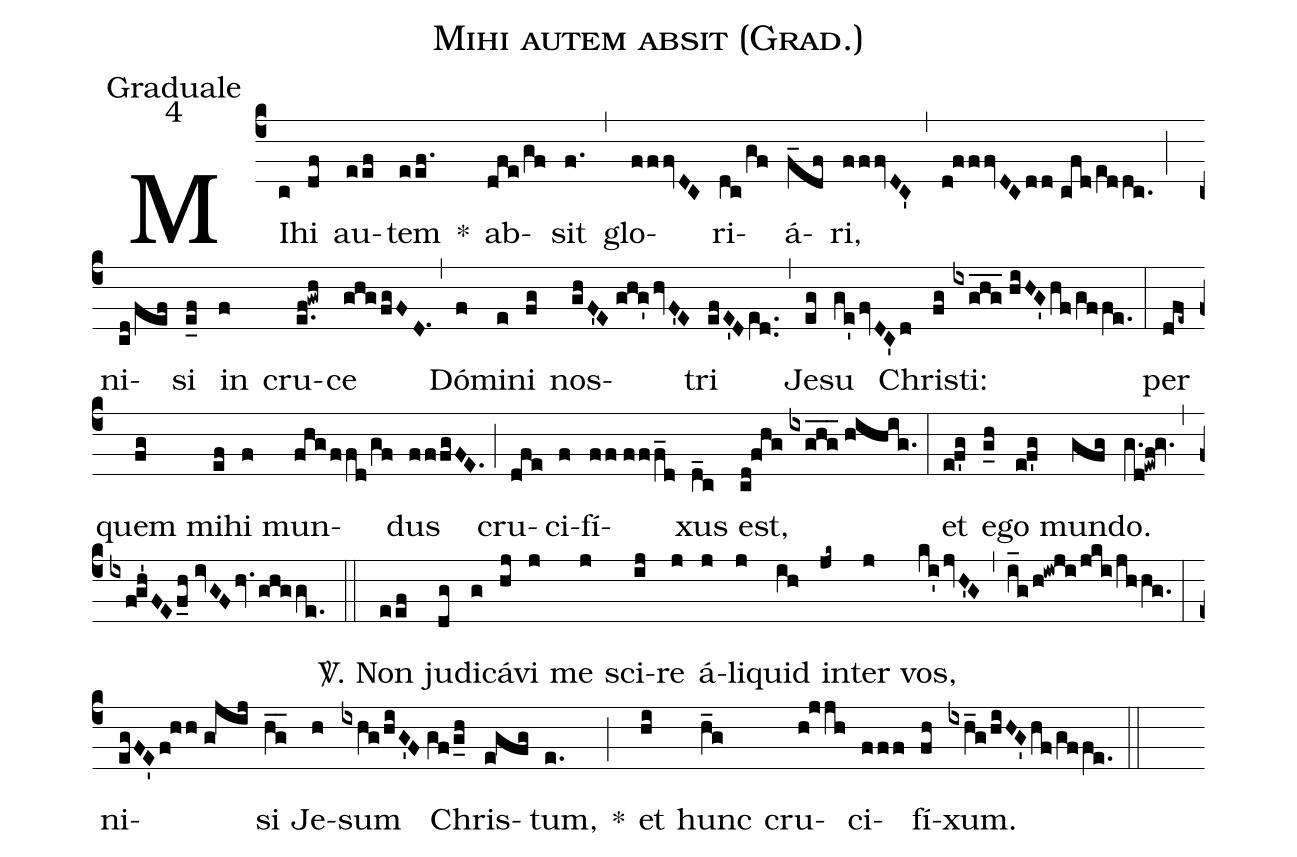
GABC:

name: Mihi autem absit (Grad.);
office-part: Graduale;
mode: 4;
%%
(c4) MI(c)hi(df) au(eef)tem(eef.) *() ab(dfe/gf)sit(f.) (,) glo(fffvDC)ri(dc/gf)á(f_df)ri,(fffvDC') (,) (d!fffvDCdd//cfd/e[ll:1]ddc.) (;) ni(cd/fef)si(e_f) in(f) cru(e.f!gwh)ce(ghgfgFD.1) (,) Dó(f)mi(e)ni(fg) nos(ghF'E//ghg'hvF'E)tri(efE'De[ll:1]d..) (,) Je(eg)su(ge'fvDC'd) Chris(fg)ti:(ixghg___//hiHG'hf/gffe.) (:)
per(dfe~) quem(fg) mi(ef)hi(f) mun(fhgffd/gf)dus(fffgFE.) (;) cru(dfe)ci(f)fí(ff//fff_d)xus(d_c) est,(cd!fhg//ixghg___//hihig.) (:)
et(ef'g) e(g_h)go(ef'g) mun(gfg)do.(g.d!ewf!gv.) (,) (ixf!gh'FEf_h//ivGFhv.ghgge.) (::)
<sp>V/</sp>. Non(eef) ju(dg)di(g)cá(hj)vi(j) me(j) sci(ij)re(j) á(j)li(j)quid(ih) in(jk~)ter(j) vos,(ki'jvH'G) (,) (i_g/h!iwji/jki/jhhg.) (:)
ni(egFE'f!hh//g!jij)si(hg__) Je(h)sum(ixhg/hiG'F//gf/g_h) Chris(e!gfg)tum,(e.) *(;) et(hi) hunc(h_g) cru(h!jjh)ci(fff)fí(fh)xum.(ixh_g/hiHG'hf/gffe.) (::)
